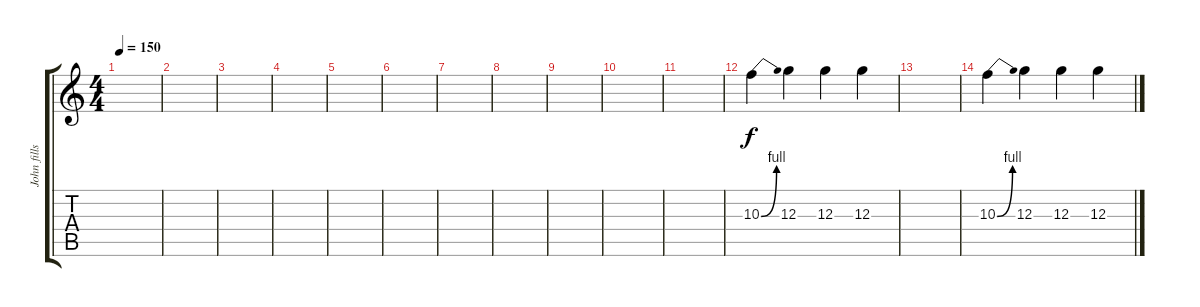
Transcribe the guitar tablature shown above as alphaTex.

\track ("John fills 2" "John fills") {instrument distortionguitar}
\staff {score tabs}
\tuning (E4 B3 G3 D3 A2 E2) {hide}
\ts (4 4)
\tempo 150
\clef g2
\ks c
|
|
|
|
|
|
|
|
|
|
|
10.3{be (bend 0 0 60 4)}.4 12.3.4 12.3.4 12.3.4 |
|
10.3{be (bend 0 0 60 4)}.4 12.3.4 12.3.4 12.3.4
